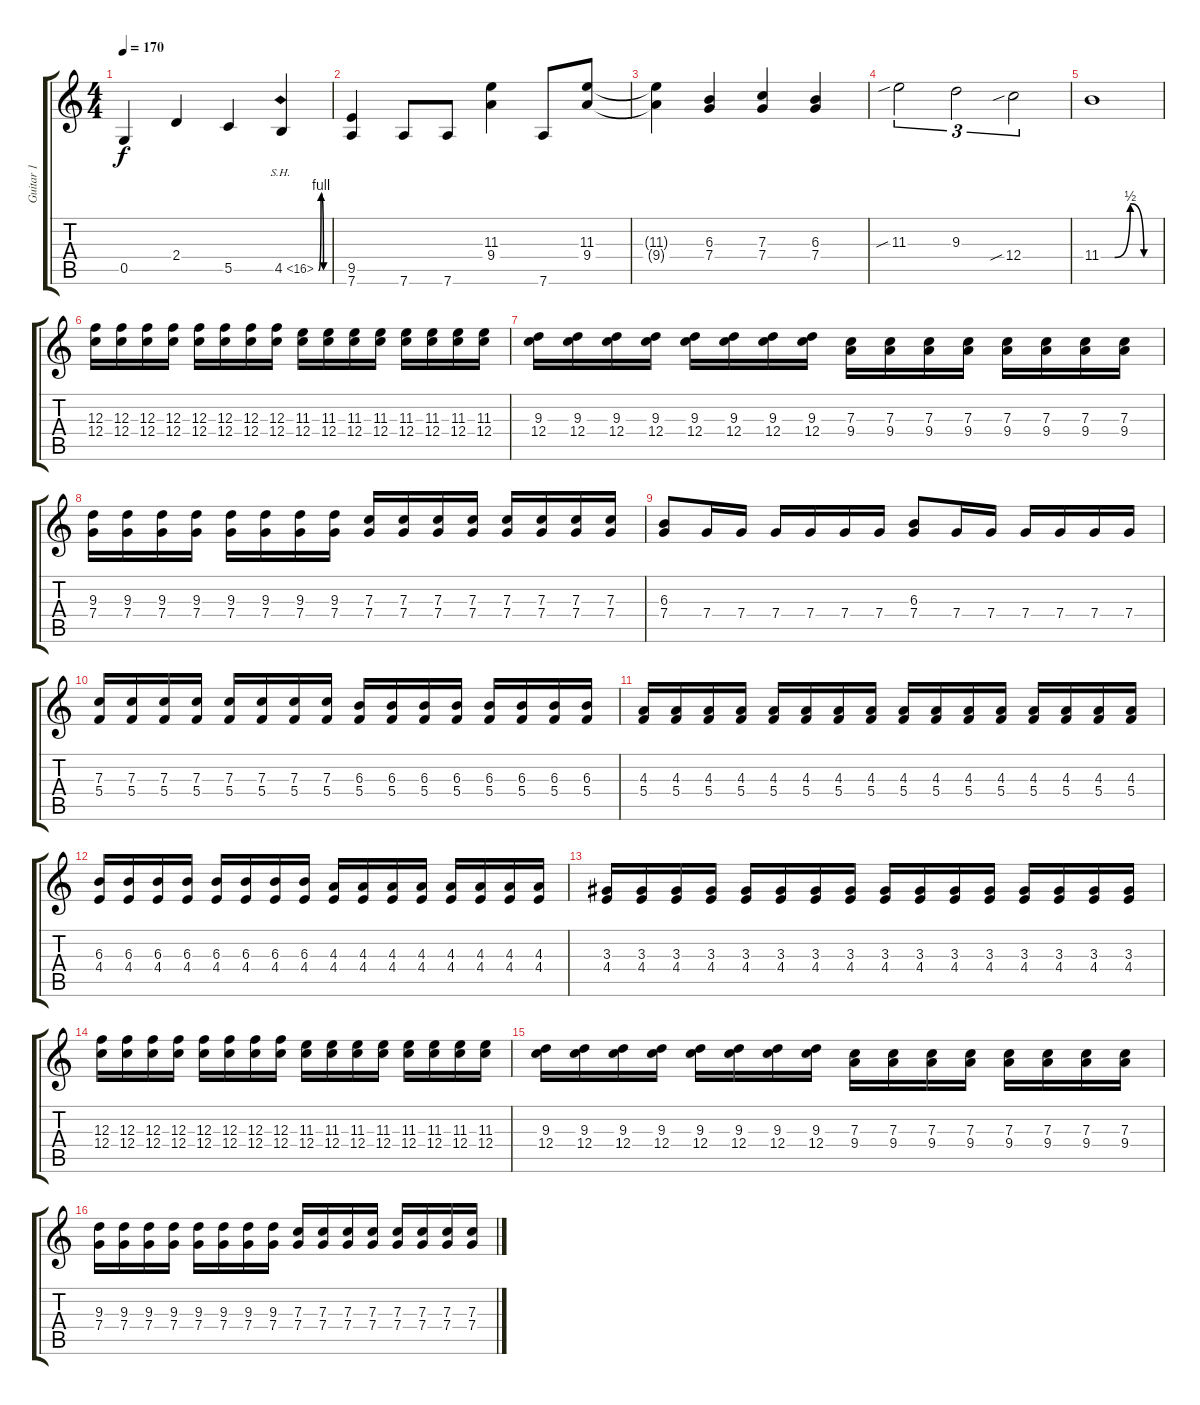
\track ("Guitar 1" "Guitar 1") {instrument distortionguitar}
\staff {score tabs}
\tuning (D4 A3 F3 C3 G2 D2) {hide}
\ts (4 4)
\tempo 170
\clef g2
\ks c
0.5{t}.4{dy f} 2.4.4 5.5.4 4.5{be (custom 0 0 15 4 30 0 45 0 60 0) sh 12}.4 |
(9.5 7.6).4 7.6.8 7.6.8 (11.3 9.4).4 7.6.8 (11.3 9.4).8 |
(11.3{t} 9.4{t}).4 (6.3 7.4).4 (7.3 7.4).4 (6.3 7.4).4 |
11.3{sib}.2{tu (3 2)} 9.3.2{tu (3 2)} 12.4{sib}.2{tu (3 2)} |
11.4{be (custom 0 0 14 0 30 2 44 0 60 0)}.1 |
(12.3 12.4).16 (12.3 12.4).16 (12.3 12.4).16 (12.3 12.4).16 (12.3 12.4).16 (12.3 12.4).16 (12.3 12.4).16 (12.3 12.4).16 (11.3 12.4).16 (11.3 12.4).16 (11.3 12.4).16 (11.3 12.4).16 (11.3 12.4).16 (11.3 12.4).16 (11.3 12.4).16 (11.3 12.4).16 |
(9.3 12.4).16 (9.3 12.4).16 (9.3 12.4).16 (9.3 12.4).16 (9.3 12.4).16 (9.3 12.4).16 (9.3 12.4).16 (9.3 12.4).16 (7.3 9.4).16 (7.3 9.4).16 (7.3 9.4).16 (7.3 9.4).16 (7.3 9.4).16 (7.3 9.4).16 (7.3 9.4).16 (7.3 9.4).16 |
(9.3 7.4).16 (9.3 7.4).16 (9.3 7.4).16 (9.3 7.4).16 (9.3 7.4).16 (9.3 7.4).16 (9.3 7.4).16 (9.3 7.4).16 (7.3 7.4).16 (7.3 7.4).16 (7.3 7.4).16 (7.3 7.4).16 (7.3 7.4).16 (7.3 7.4).16 (7.3 7.4).16 (7.3 7.4).16 |
(6.3 7.4).8 7.4.16 7.4.16 7.4.16 7.4.16 7.4.16 7.4.16 (6.3 7.4).8 7.4.16 7.4.16 7.4.16 7.4.16 7.4.16 7.4.16 |
(7.3 5.4).16 (7.3 5.4).16 (7.3 5.4).16 (7.3 5.4).16 (7.3 5.4).16 (7.3 5.4).16 (7.3 5.4).16 (7.3 5.4).16 (6.3 5.4).16 (6.3 5.4).16 (6.3 5.4).16 (6.3 5.4).16 (6.3 5.4).16 (6.3 5.4).16 (6.3 5.4).16 (6.3 5.4).16 |
(4.3 5.4).16 (4.3 5.4).16 (4.3 5.4).16 (4.3 5.4).16 (4.3 5.4).16 (4.3 5.4).16 (4.3 5.4).16 (4.3 5.4).16 (4.3 5.4).16 (4.3 5.4).16 (4.3 5.4).16 (4.3 5.4).16 (4.3 5.4).16 (4.3 5.4).16 (4.3 5.4).16 (4.3 5.4).16 |
(6.3 4.4).16 (6.3 4.4).16 (6.3 4.4).16 (6.3 4.4).16 (6.3 4.4).16 (6.3 4.4).16 (6.3 4.4).16 (6.3 4.4).16 (4.3 4.4).16 (4.3 4.4).16 (4.3 4.4).16 (4.3 4.4).16 (4.3 4.4).16 (4.3 4.4).16 (4.3 4.4).16 (4.3 4.4).16 |
(3.3 4.4).16 (3.3 4.4).16 (3.3 4.4).16 (3.3 4.4).16 (3.3 4.4).16 (3.3 4.4).16 (3.3 4.4).16 (3.3 4.4).16 (3.3 4.4).16 (3.3 4.4).16 (3.3 4.4).16 (3.3 4.4).16 (3.3 4.4).16 (3.3 4.4).16 (3.3 4.4).16 (3.3 4.4).16 |
(12.3 12.4).16 (12.3 12.4).16 (12.3 12.4).16 (12.3 12.4).16 (12.3 12.4).16 (12.3 12.4).16 (12.3 12.4).16 (12.3 12.4).16 (11.3 12.4).16 (11.3 12.4).16 (11.3 12.4).16 (11.3 12.4).16 (11.3 12.4).16 (11.3 12.4).16 (11.3 12.4).16 (11.3 12.4).16 |
(9.3 12.4).16 (9.3 12.4).16 (9.3 12.4).16 (9.3 12.4).16 (9.3 12.4).16 (9.3 12.4).16 (9.3 12.4).16 (9.3 12.4).16 (7.3 9.4).16 (7.3 9.4).16 (7.3 9.4).16 (7.3 9.4).16 (7.3 9.4).16 (7.3 9.4).16 (7.3 9.4).16 (7.3 9.4).16 |
(9.3 7.4).16 (9.3 7.4).16 (9.3 7.4).16 (9.3 7.4).16 (9.3 7.4).16 (9.3 7.4).16 (9.3 7.4).16 (9.3 7.4).16 (7.3 7.4).16 (7.3 7.4).16 (7.3 7.4).16 (7.3 7.4).16 (7.3 7.4).16 (7.3 7.4).16 (7.3 7.4).16 (7.3 7.4).16
